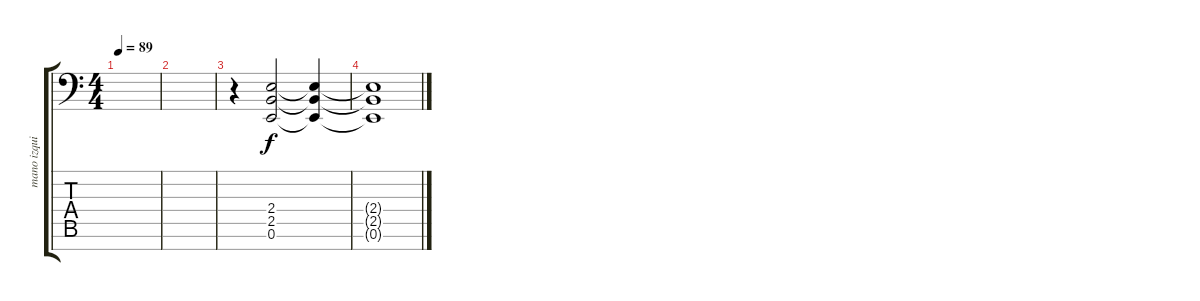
\track ("mano izquierda" "mano izqui") {instrument acousticgrandpiano}
\staff {score tabs}
\tuning (E4 B3 G3 D3 A2 E2 E1) {hide}
\ts (4 4)
\tempo 89
\clef f4
\ks c
|
|
r.4 (2.4 2.5 0.6).2 (2.4{t} 2.5{t} 0.6{t}).4 |
(2.4{t} 2.5{t} 0.6{t}).1
